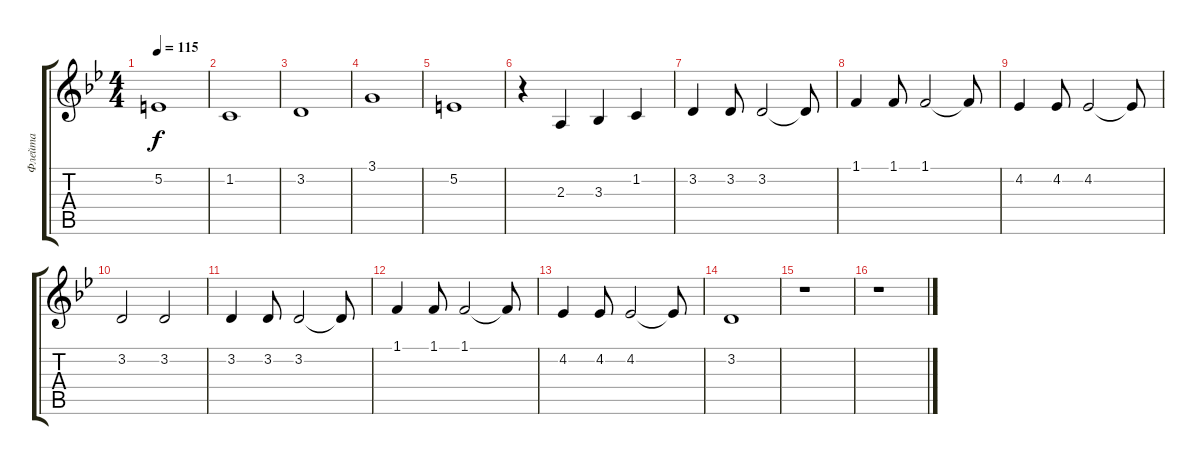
\track ("Флейта" "Флейта") {instrument flute}
\staff {score tabs}
\tuning (E4 B3 G3 D3 A2 E2) {hide}
\ts (4 4)
\tempo 115
\clef g2
\ks gminor
5.2.1{dy f} |
1.2.1 |
3.2.1 |
3.1.1 |
5.2.1 |
r.4 2.3.4 3.3.4 1.2.4 |
3.2.4 3.2.8 3.2.2 3.2{t}.8 |
1.1.4 1.1.8 1.1.2 1.1{t}.8 |
4.2.4 4.2.8 4.2.2 4.2{t}.8 |
3.2.2 3.2.2 |
3.2.4 3.2.8 3.2.2 3.2{t}.8 |
1.1.4 1.1.8 1.1.2 1.1{t}.8 |
4.2.4 4.2.8 4.2.2 4.2{t}.8 |
3.2.1 |
r.1 |
r.1
